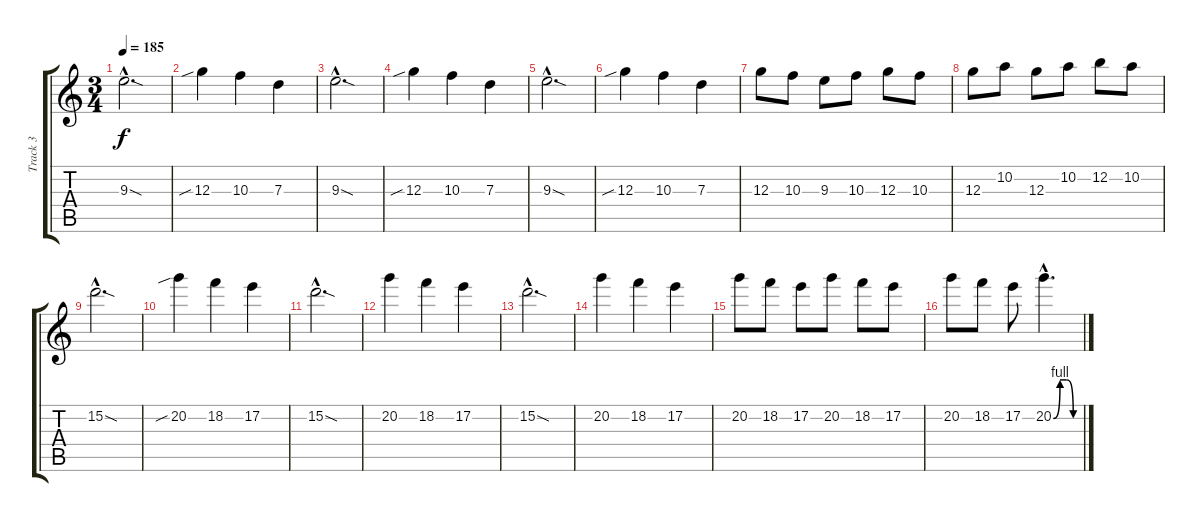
\track ("Track 3" "Track 3") {instrument overdrivenguitar}
\staff {score tabs}
\tuning (E4 B3 G3 D3 A2 E2) {hide}
\ts (3 4)
\tempo 185
\clef g2
\ks c
9.3{sod hac}.2{d dy f} |
12.3{sib}.4 10.3.4 7.3.4 |
9.3{sod hac}.2{d} |
12.3{sib}.4 10.3.4 7.3.4 |
9.3{sod hac}.2{d} |
12.3{sib}.4 10.3.4 7.3.4 |
12.3.8 10.3.8 9.3.8 10.3.8 12.3.8 10.3.8 |
12.3.8 10.2.8 12.3.8 10.2.8 12.2.8 10.2.8 |
15.2{sod hac}.2{d} |
20.2{sib}.4 18.2.4 17.2.4 |
15.2{sod hac}.2{d} |
20.2.4 18.2.4 17.2.4 |
15.2{sod hac}.2{d} |
20.2.4 18.2.4 17.2.4 |
20.2.8 18.2.8 17.2.8 20.2.8 18.2.8 17.2.8 |
20.2.8 18.2.8 17.2.8 20.2{be (custom 0 0 15 4 30 4 45 0 60 0) hac}.4{d}
